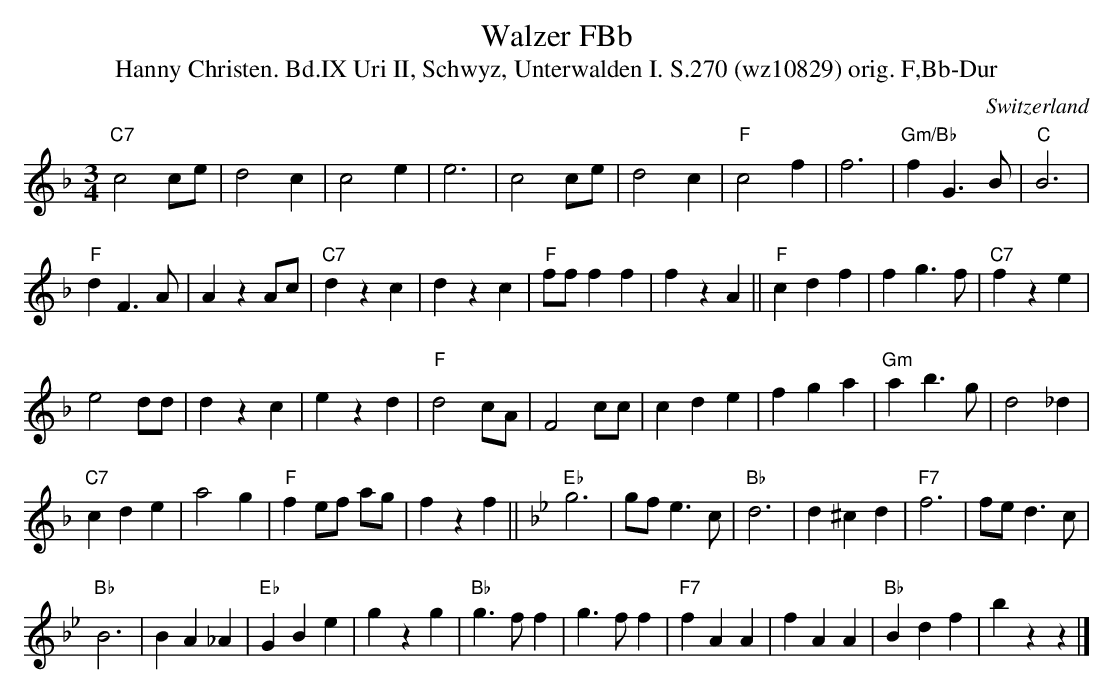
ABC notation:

X:1
T: Walzer FBb
T:Hanny Christen. Bd.IX Uri II, Schwyz, Unterwalden I. S.270 (wz10829) orig. F,Bb-Dur
M:3/4
L:1/4
O:Switzerland
K:F major
"C7"c2 c/e/ |  d2 c | c2 e | e3 | c2 c/e/ | d2 c | "F"c2 f | f3 | "Gm/Bb"f G>B | "C"B3 |
"F"d F>A | A z A/c/ | "C7"d z c | d z c | "F"f/f/ f f | f z A || "F"cdf | f g>f | "C7"f z e |
e2 d/d/ | d z c | e z d | "F"d2 c/A/ | F2 c/c/ | cde | fga | "Gm"a b>g | d2 _d |
"C7"cde | a2 g | "F"f e/f/ a/g/ | f z f || [K:Bb] "Eb"g3 | g/f/ e>c | "Bb"d3 | d ^c d | "F7"f3 | f/e/ d>c |
"Bb"B3 | B A _A | "Eb"GBe | g z g | "Bb"g>f f | g>f f | "F7"fAA | fAA | "Bb"Bdf | b zz |]
